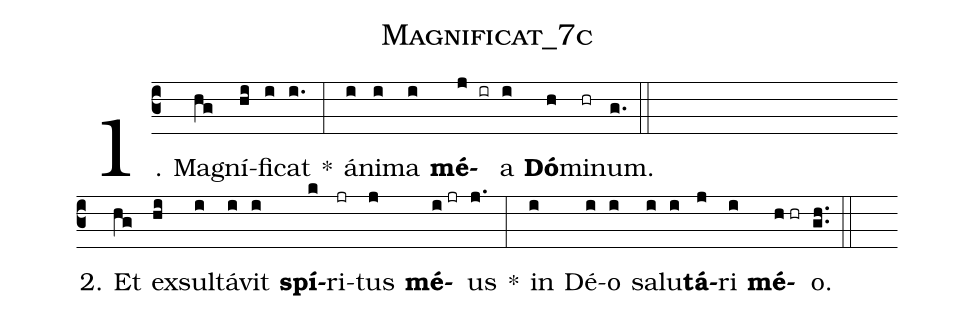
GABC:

name:Magnificat_7c;
%%
(c3) 1. Ma(hg)gní(hi)fi(i)cat(i.) *(:) á(i)ni(i)ma(i) <b>mé</b>(j ir)a(i) <b>Dó</b>(h)mi(hr)num.(g.) (::) (Z-)
2. Et(hg) ex(hi)sul(i)tá(i)vit(i) <b>spí</b>(k)ri(jr)tus(j) <b>mé</b>(i//jr)us(j.) *(:) in(i) Dé(i)o(i) sa(i)lu(i)<b>tá</b>(j)ri(i) <b>mé</b>(h//hr)o.(gh..) (::)
